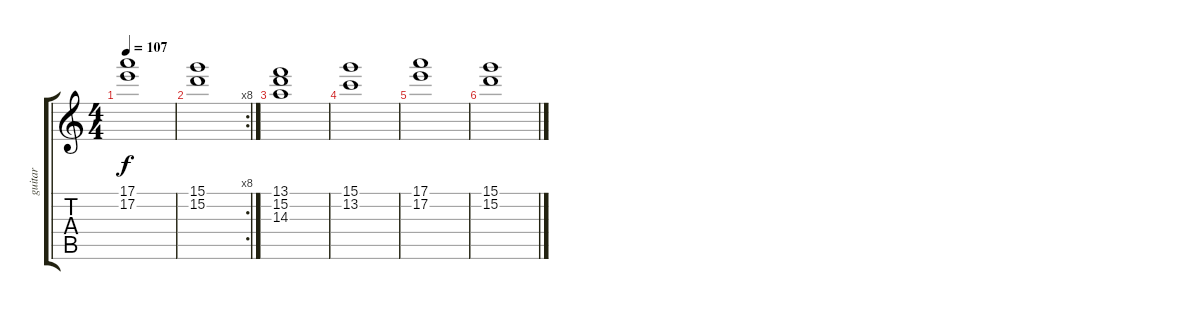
\track ("guitar" "guitar") {instrument electricguitarmuted}
\staff {score tabs}
\tuning (E4 B3 G3 D3 A2 E2) {hide}
\ts (4 4)
\tempo 107
\clef g2
\ks c
(17.1 17.2).1{dy f} |
\rc 8
(15.1 15.2).1 |
(13.1 15.2 14.3).1{volume 9 instrument stringensemble2} |
(15.1 13.2).1 |
(17.1 17.2).1 |
(15.1 15.2).1
